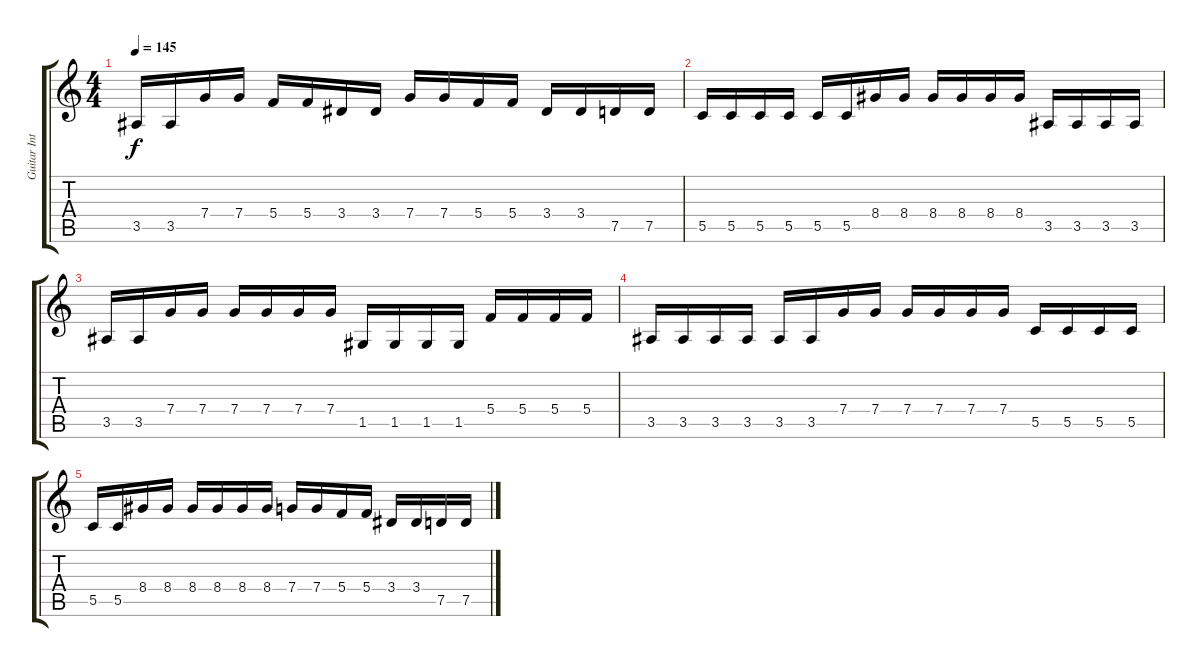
\track ("Guitar Intro 1" "Guitar Int") {instrument overdrivenguitar}
\staff {score tabs}
\tuning (D4 A3 F3 C3 G2 C2) {hide}
\ts (4 4)
\tempo 145
\clef g2
\ks c
3.5.16{dy f} 3.5.16 7.4.16 7.4.16 5.4.16 5.4.16 3.4.16 3.4.16 7.4.16 7.4.16 5.4.16 5.4.16 3.4.16 3.4.16 7.5.16 7.5.16 |
5.5.16 5.5.16 5.5.16 5.5.16 5.5.16 5.5.16 8.4.16 8.4.16 8.4.16 8.4.16 8.4.16 8.4.16 3.5.16 3.5.16 3.5.16 3.5.16 |
3.5.16 3.5.16 7.4.16 7.4.16 7.4.16 7.4.16 7.4.16 7.4.16 1.5.16 1.5.16 1.5.16 1.5.16 5.4.16 5.4.16 5.4.16 5.4.16 |
3.5.16 3.5.16 3.5.16 3.5.16 3.5.16 3.5.16 7.4.16 7.4.16 7.4.16 7.4.16 7.4.16 7.4.16 5.5.16 5.5.16 5.5.16 5.5.16 |
5.5.16 5.5.16 8.4.16 8.4.16 8.4.16 8.4.16 8.4.16 8.4.16 7.4.16 7.4.16 5.4.16 5.4.16 3.4.16 3.4.16 7.5.16 7.5.16
